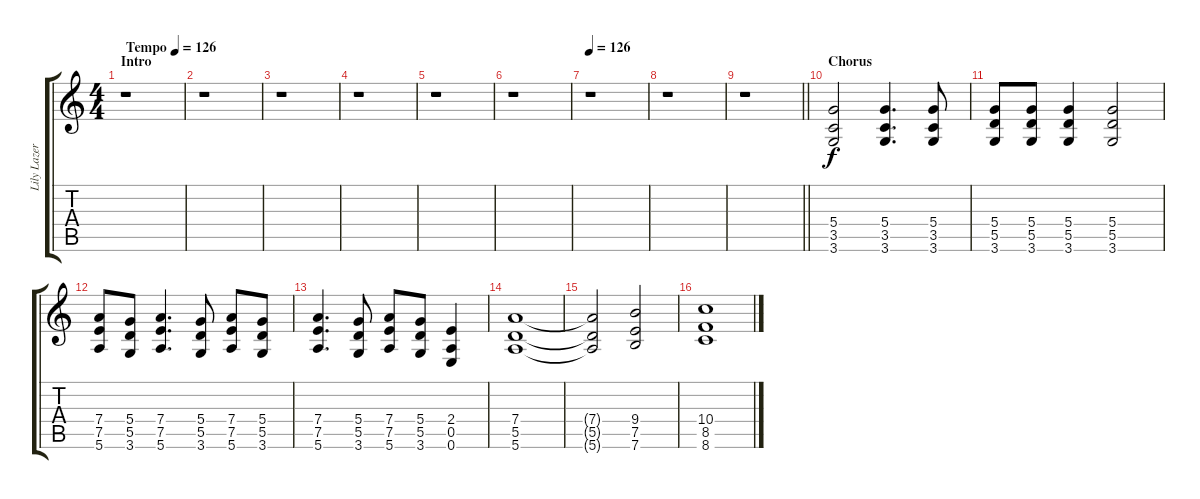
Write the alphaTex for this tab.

\track ("Lily Lazer (Guitar)" "Lily Lazer") {instrument distortionguitar}
\staff {score tabs}
\tuning (E4 B3 G3 D3 A2 E2) {hide}
\ts (4 4)
\section ("" "Intro")
\tempo (126 "Tempo")
\tempo 100
\tempo (126 "Tempo")
\clef g2
\ks c
r.1{dy f instrument distortionguitar} |
r.1 |
r.1 |
r.1 |
r.1 |
r.1 |
\tempo 126
r.1 |
r.1 |
\barLineRight lightlight
r.1 |
\section ("" "Chorus")
(5.4 3.5 3.6).2 (5.4 3.5 3.6).4{d} (5.4 3.5 3.6).8 |
(5.4 5.5 3.6).8 (5.4 5.5 3.6).8 (5.4 5.5 3.6).4 (5.4 5.5 3.6).2 |
(7.4 7.5 5.6).8 (5.4 5.5 3.6).8 (7.4 7.5 5.6).4{d} (5.4 5.5 3.6).8 (7.4 7.5 5.6).8 (5.4 5.5 3.6).8 |
(7.4 7.5 5.6).4{d} (5.4 5.5 3.6).8 (7.4 7.5 5.6).8 (5.4 5.5 3.6).8 (2.4 0.5 0.6).4 |
(7.4 5.5 5.6).1 |
(7.4{t} 5.5{t} 5.6{t}).2 (9.4 7.5 7.6).2 |
(10.4 8.5 8.6).1
